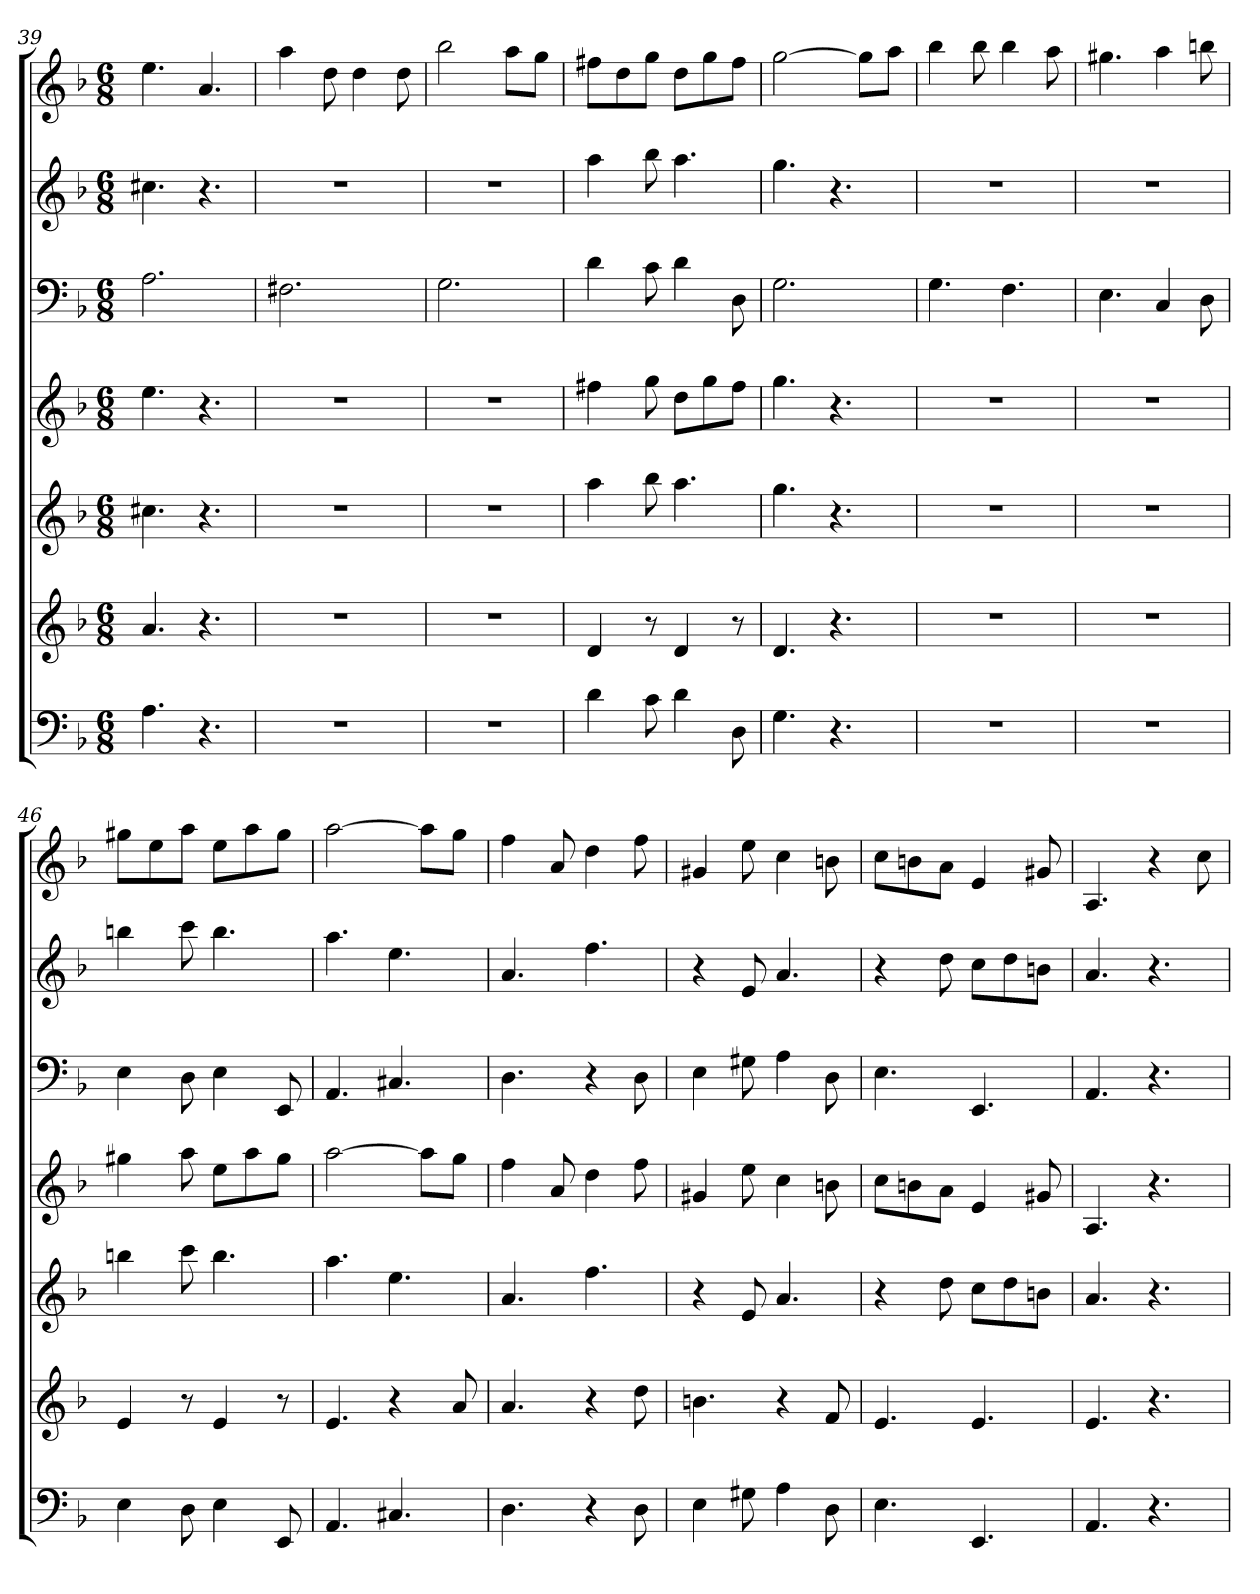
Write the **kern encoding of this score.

**kern	**kern	**kern	**kern	**kern	**kern	**kern
*part7	*part6	*part5	*part4	*part3	*part2	*part1
*staff7	*staff6	*staff5	*staff4	*staff3	*staff2	*staff1
*k[b-]	*k[b-]	*k[b-]	*k[b-]	*k[b-]	*k[b-]	*k[b-]
*F:	*F:	*F:	*F:	*F:	*F:	*F:
*M6/8	*M6/8	*M6/8	*M6/8	*M6/8	*M6/8	*M6/8
=39	=39	=39	=39	=39	=39	=39
4.A	4.a	4.cc#X	4.ee	2.A	4.cc#X	4.ee
4.r	4.r	4.r	4.r	.	4.r	4.a
=40	=40	=40	=40	=40	=40	=40
2.r	2.r	2.r	2.r	2.F#X	2.r	4aa
.	.	.	.	.	.	8dd
.	.	.	.	.	.	4dd
.	.	.	.	.	.	8dd
=41	=41	=41	=41	=41	=41	=41
2.r	2.r	2.r	2.r	2.G	2.r	2bb-
.	.	.	.	.	.	8aaL
.	.	.	.	.	.	8ggJ
=42	=42	=42	=42	=42	=42	=42
4d	4d	4aa	4ff#X	4d	4aa	8ff#XL
.	.	.	.	.	.	8dd
8c	8r	8bb-	8gg	8c	8bb-	8ggJ
4d	4d	4.aa	8ddL	4d	4.aa	8ddL
.	.	.	8gg	.	.	8gg
8D	8r	.	8ff#J	8D	.	8ff#J
=43	=43	=43	=43	=43	=43	=43
4.G	4.d	4.gg	4.gg	2.G	4.gg	[2gg
4.r	4.r	4.r	4.r	.	4.r	.
.	.	.	.	.	.	8ggL]
.	.	.	.	.	.	8aaJ
=44	=44	=44	=44	=44	=44	=44
2.r	2.r	2.r	2.r	4.G	2.r	4bb-
.	.	.	.	.	.	8bb-
.	.	.	.	4.F	.	4bb-
.	.	.	.	.	.	8aa
=45	=45	=45	=45	=45	=45	=45
2.r	2.r	2.r	2.r	4.E	2.r	4.gg#X
.	.	.	.	4C	.	4aa
.	.	.	.	8D	.	8bbn
=46	=46	=46	=46	=46	=46	=46
4E	4e	4bbn	4gg#X	4E	4bbn	8gg#XL
.	.	.	.	.	.	8ee
8D	8r	8ccc	8aa	8D	8ccc	8aaJ
4E	4e	4.bb	8eeL	4E	4.bb	8eeL
.	.	.	8aa	.	.	8aa
8EE	8r	.	8gg#J	8EE	.	8gg#J
=47	=47	=47	=47	=47	=47	=47
4.AA	4.e	4.aa	[2aa	4.AA	4.aa	[2aa
4.C#X	4r	4.ee	.	4.C#X	4.ee	.
.	.	.	8aaL]	.	.	8aaL]
.	8a	.	8ggJ	.	.	8ggJ
=48	=48	=48	=48	=48	=48	=48
4.D	4.a	4.a	4ff	4.D	4.a	4ff
.	.	.	8a	.	.	8a
4r	4r	4.ff	4dd	4r	4.ff	4dd
8D	8dd	.	8ff	8D	.	8ff
=49	=49	=49	=49	=49	=49	=49
4E	4.bn	4r	4g#X	4E	4r	4g#X
8G#X	.	8e	8ee	8G#X	8e	8ee
4A	4r	4.a	4cc	4A	4.a	4cc
8D	8f	.	8bn	8D	.	8bn
=50	=50	=50	=50	=50	=50	=50
4.E	4.e	4r	8ccL	4.E	4r	8ccL
.	.	.	8bn	.	.	8bn
.	.	8dd	8aJ	.	8dd	8aJ
4.EE	4.e	8ccL	4e	4.EE	8ccL	4e
.	.	8dd	.	.	8dd	.
.	.	8bnJ	8g#X	.	8bnJ	8g#X
=51	=51	=51	=51	=51	=51	=51
4.AA	4.e	4.a	4.A	4.AA	4.a	4.A
4.r	4.r	4.r	4.r	4.r	4.r	4r
.	.	.	.	.	.	8cc
=	=	=	=	=	=	=
*-	*-	*-	*-	*-	*-	*-
